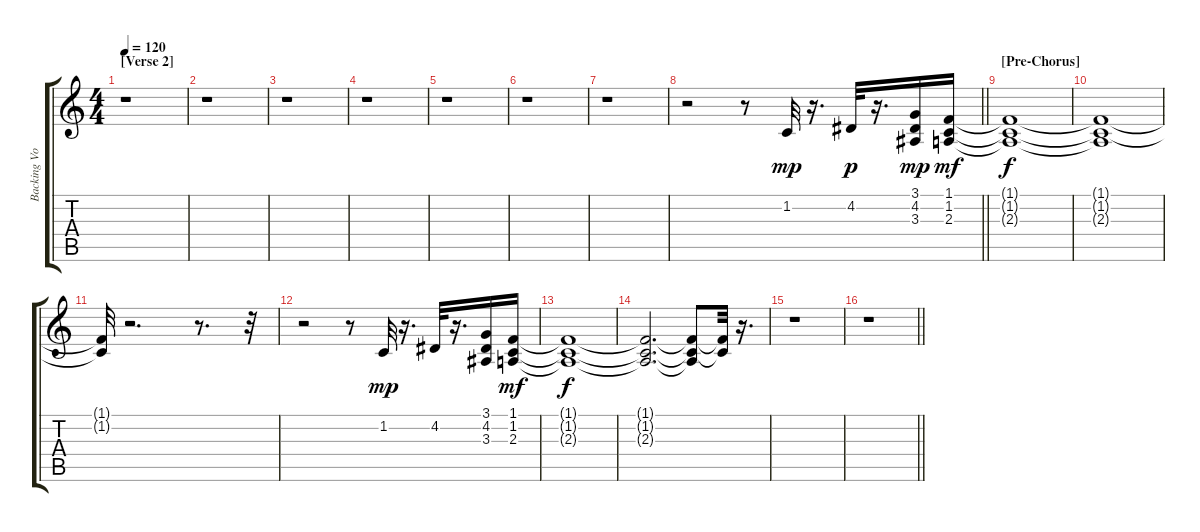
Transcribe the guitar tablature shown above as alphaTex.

\track ("Backing Vocal" "Backing Vo") {instrument voiceoohs}
\staff {score tabs}
\tuning (E4 B3 G3 D3 A2 E2) {hide}
\ts (4 4)
\section ("" "[Verse 2]")
\tempo 120
\clef g2
\ks c
r.1{dy f} |
r.1 |
r.1 |
r.1 |
r.1 |
r.1 |
r.1 |
\barLineRight lightlight
r.2 r.8 1.2.32{dy mp} r.16{d} 4.2.32{dy p} r.16{d} (3.1 4.2 3.3).16{dy mp} (1.1 1.2 2.3).16{dy mf} |
\section ("" "[Pre-Chorus]")
(1.1{t} 1.2{t} 2.3{t}).1{dy f} |
(1.1{t} 1.2{t} 2.3{t}).1 |
(1.1{t} 1.2{t}).32 r.2{d} r.8{d} r.32 |
r.2 r.8 1.2.32{dy mp} r.16{d} 4.2.32 r.16{d} (3.1 4.2 3.3).16 (1.1 1.2 2.3).16{dy mf} |
(1.1{t} 1.2{t} 2.3{t}).1{dy f} |
(1.1{t} 1.2{t} 2.3{t}).2{d} (1.1{t} 1.2{t} 2.3{t}).8 (1.1{t} 1.2{t}).32 r.16{d} |
r.1 |
\barLineRight lightlight
r.1
